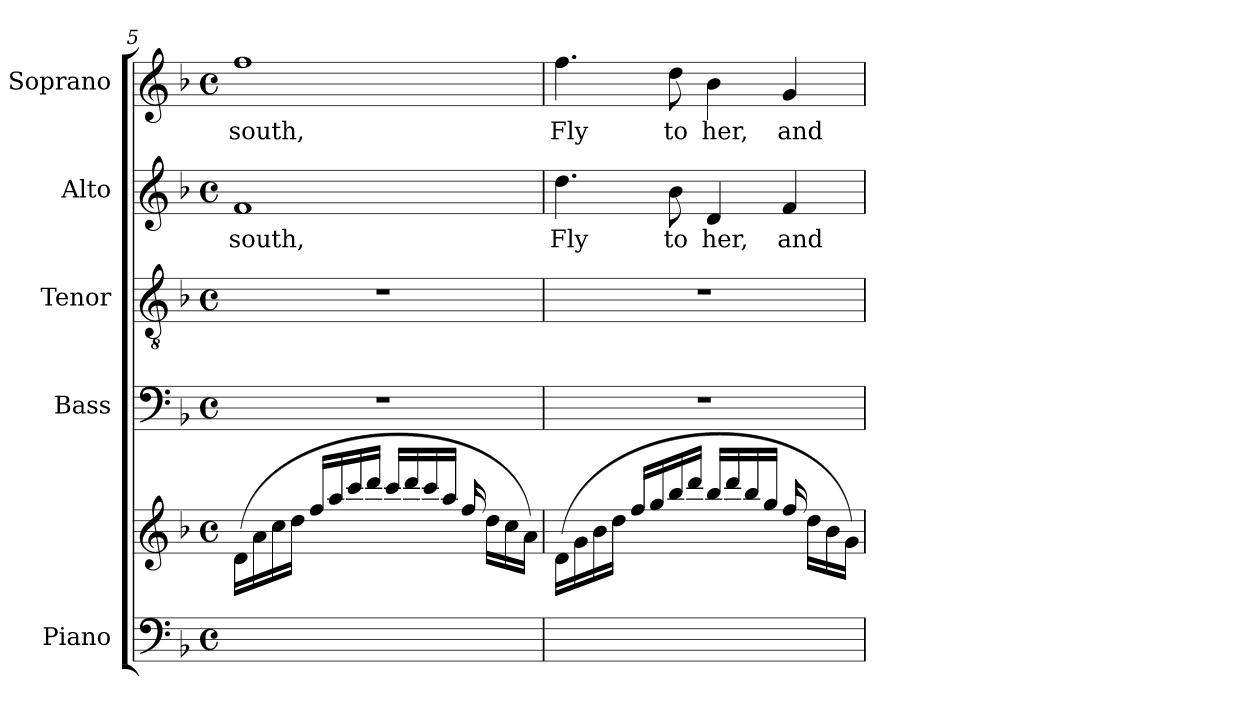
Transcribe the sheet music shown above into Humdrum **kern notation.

**kern	**kern	**kern	**kern	**kern	**text	**kern	**text
*part5	*part5	*part4	*part3	*part2	*part2	*part1	*part1
*staff6	*staff5	*staff4	*staff3	*staff2	*staff2	*staff1	*staff1
*I"Piano	*	*I"Bass	*I"Tenor	*I"Alto	*	*I"Soprano	*
*I'Pno	*	*	*	*	*	*	*
*clefF4	*clefG2	*clefF4	*clefGv2	*clefG2	*	*clefG2	*
*k[b-]	*k[b-]	*k[b-]	*k[b-]	*k[b-]	*	*k[b-]	*
*M4/4	*M4/4	*M4/4	*M4/4	*M4/4	*	*M4/4	*
*met(c)	*met(c)	*met(c)	*met(c)	*met(c)	*	*met(c)	*
=5	=5	=5	=5	=5	=5	=5	=5
1ryy	(16d\LL	1r	1r	1f	south,	1ff	south,
.	16a\	.	.	.	.	.	.
.	16cc\	.	.	.	.	.	.
.	16dd\JJ	.	.	.	.	.	.
.	16ff/LL	.	.	.	.	.	.
.	16aa/	.	.	.	.	.	.
.	16ccc/	.	.	.	.	.	.
.	16ddd/JJ	.	.	.	.	.	.
.	16ccc/LL	.	.	.	.	.	.
.	16ddd/	.	.	.	.	.	.
.	16ccc/	.	.	.	.	.	.
.	16aa/JJ	.	.	.	.	.	.
.	16ff/	.	.	.	.	.	.
.	16dd\LL	.	.	.	.	.	.
.	16cc\	.	.	.	.	.	.
.	16a\JJ)	.	.	.	.	.	.
=6	=6	=6	=6	=6	=6	=6	=6
1ryy	(16d\LL	1r	1r	4.dd\	Fly	4.ff\	Fly
.	16g\	.	.	.	.	.	.
.	16b-\	.	.	.	.	.	.
.	16dd\JJ	.	.	.	.	.	.
.	16ff/LL	.	.	.	.	.	.
.	16gg/	.	.	.	.	.	.
.	16bb-/	.	.	8b-\	to	8dd\	to
.	16ddd/JJ	.	.	.	.	.	.
.	16bb-/LL	.	.	4d/	her,	4b-\	her,
.	16ddd/	.	.	.	.	.	.
.	16bb-/	.	.	.	.	.	.
.	16gg/JJ	.	.	.	.	.	.
.	16ff/	.	.	4f/	and	4g/	and
.	16dd\LL	.	.	.	.	.	.
.	16b-\	.	.	.	.	.	.
.	16g\JJ)	.	.	.	.	.	.
=	=	=	=	=	=	=	=
*-	*-	*-	*-	*-	*-	*-	*-
